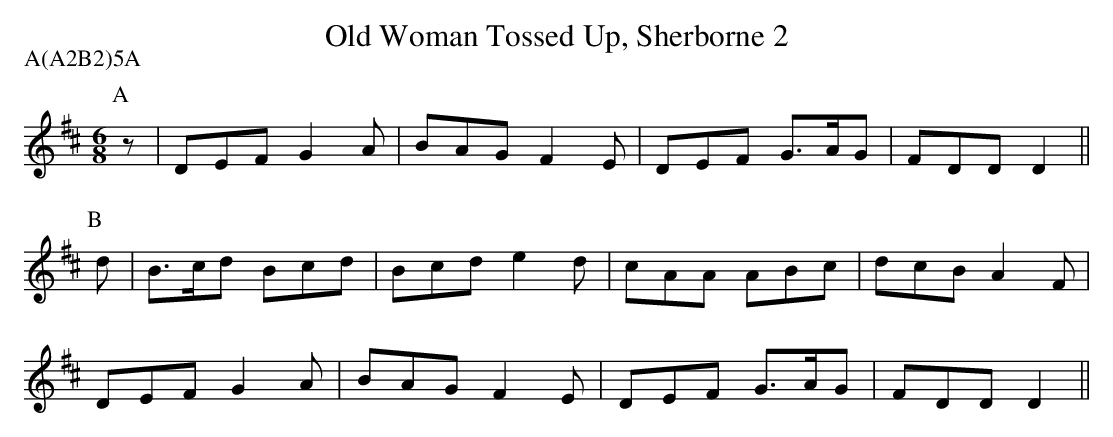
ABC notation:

X:1
T:Old Woman Tossed Up, Sherborne 2
M:6/8
L:1/8
P:A(A2B2)5A
K:D
P:A
z|DEF  G2A|BAG F2E|DEF G>AG|FDD D2||
P:B
d|B>cd Bcd|Bcd e2d|cAA ABc |dcB A2F|
DEF  G2A|BAG F2E|DEF G>AG|FDD D2||
